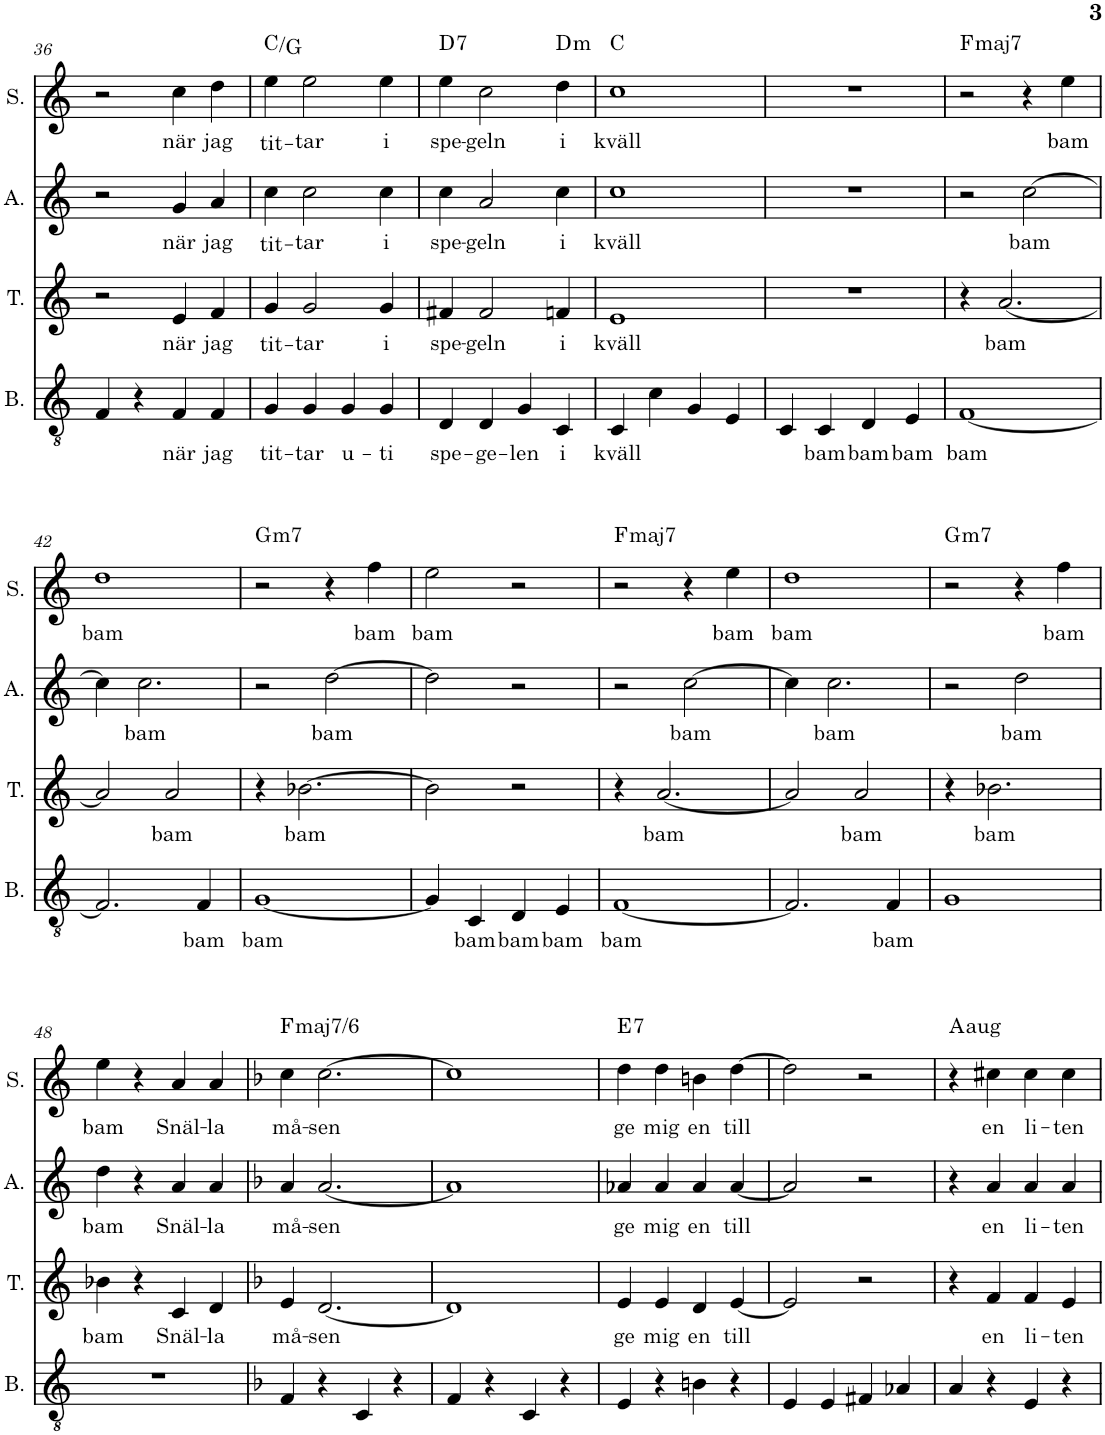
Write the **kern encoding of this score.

**kern	**text	**kern	**text	**kern	**text	**kern	**text	**harte
*part4	*part4	*part3	*part3	*part2	*part2	*part1	*part1	*part1
*staff4	*staff4	*staff3	*staff3	*staff2	*staff2	*staff1	*staff1	*
*I"Bass	*	*I"Tenor	*	*I"Alto	*	*I"Sopran	*	*
*I'B.	*	*I'T.	*	*I'A.	*	*I'S.	*	*
!!LO:PB:g=z
*clefGv2	*	*clefG2	*	*clefG2	*	*clefG2	*	*
*k[]	*	*k[]	*	*k[]	*	*k[]	*	*
*M4/4	*	*M4/4	*	*M4/4	*	*M4/4	*	*
=36	=36	=36	=36	=36	=36	=36	=36	=36
4F/	.	2r	.	2r	.	2r	.	.
4r	.	.	.	.	.	.	.	.
!	!LO:LY:b	!	!LO:LY:b	!	!LO:LY:b	!	!LO:LY:b	!
4F/	när	4e/	när	4g/	när	4cc\	när	.
!	!LO:LY:b	!	!LO:LY:b	!	!LO:LY:b	!	!LO:LY:b	!
4F/	jag	4f/	jag	4a/	jag	4dd\	jag	.
=37	=37	=37	=37	=37	=37	=37	=37	=37
!	!LO:LY:b	!	!LO:LY:b	!	!LO:LY:b	!	!LO:LY:b	!
4G/	tit-	4g/	tit-	4cc\	tit-	4ee\	tit-	C:maj/5
!	!LO:LY:b	!	!LO:LY:b	!	!LO:LY:b	!	!LO:LY:b	!
4G/	-tar	2g/	-tar	2cc\	-tar	2ee\	-tar	.
!	!LO:LY:b	!	!	!	!	!	!	!
4G/	u-	.	.	.	.	.	.	.
!	!LO:LY:b	!	!LO:LY:b	!	!LO:LY:b	!	!LO:LY:b	!
4G/	-ti	4g/	i	4cc\	i	4ee\	i	.
=38	=38	=38	=38	=38	=38	=38	=38	=38
!	!LO:LY:b	!	!LO:LY:b	!	!LO:LY:b	!	!LO:LY:b	!LO:H:kt=7
4D/	spe-	4f#X/	spe-	4cc\	spe-	4ee\	spe-	D:7
!	!LO:LY:b	!	!LO:LY:b	!	!LO:LY:b	!	!LO:LY:b	!
4D/	-ge-	2f#/	-geln	2a/	-geln	2cc\	-geln	.
!	!LO:LY:b	!	!	!	!	!	!	!
4G/	-len	.	.	.	.	.	.	.
!	!LO:LY:b	!	!LO:LY:b	!	!LO:LY:b	!	!LO:LY:b	!LO:H:kt=m
4C/	i	4fn/	i	4cc\	i	4dd\	i	D:min
=39	=39	=39	=39	=39	=39	=39	=39	=39
!	!LO:LY:b	!	!LO:LY:b	!	!LO:LY:b	!	!LO:LY:b	!
4C/	kväll	1e	kväll	1cc	kväll	1cc	kväll	C:maj
4c\	.	.	.	.	.	.	.	.
4G/	.	.	.	.	.	.	.	.
4E/	.	.	.	.	.	.	.	.
=40	=40	=40	=40	=40	=40	=40	=40	=40
4C/	.	1r	.	1r	.	1r	.	.
!	!LO:LY:b	!	!	!	!	!	!	!
4C/	bam	.	.	.	.	.	.	.
!	!LO:LY:b	!	!	!	!	!	!	!
4D/	bam	.	.	.	.	.	.	.
!	!LO:LY:b	!	!	!	!	!	!	!
4E/	bam	.	.	.	.	.	.	.
=41	=41	=41	=41	=41	=41	=41	=41	=41
!	!LO:LY:b	!	!	!	!	!	!	!LO:H:kt=maj7
[1F	bam	4r	.	2r	.	2r	.	F:maj7
!	!	!	!LO:LY:b	!	!	!	!	!
.	.	[2.a/	bam	.	.	.	.	.
!	!	!	!	!	!LO:LY:b	!	!	!
.	.	.	.	[2cc\	bam	4r	.	.
!	!	!	!	!	!	!	!LO:LY:b	!
.	.	.	.	.	.	4ee\	bam	.
!!LO:LB:g=z
=42	=42	=42	=42	=42	=42	=42	=42	=42
!	!	!	!	!	!	!	!LO:LY:b	!
2.F/]	.	2a/]	.	4cc\]	.	1dd	bam	.
!	!	!	!	!	!LO:LY:b	!	!	!
.	.	.	.	2.cc\	bam	.	.	.
!	!	!	!LO:LY:b	!	!	!	!	!
.	.	2a/	bam	.	.	.	.	.
!	!LO:LY:b	!	!	!	!	!	!	!
4F/	bam	.	.	.	.	.	.	.
=43	=43	=43	=43	=43	=43	=43	=43	=43
!	!LO:LY:b	!	!	!	!	!	!	!LO:H:kt=m7
[1G	bam	4r	.	2r	.	2r	.	G:min7
!	!	!	!LO:LY:b	!	!	!	!	!
.	.	[2.b-X\	bam	.	.	.	.	.
!	!	!	!	!	!LO:LY:b	!	!	!
.	.	.	.	[2dd\	bam	4r	.	.
!	!	!	!	!	!	!	!LO:LY:b	!
.	.	.	.	.	.	4ff\	bam	.
=44	=44	=44	=44	=44	=44	=44	=44	=44
!	!	!	!	!	!	!	!LO:LY:b	!
4G/]	.	2b-\]	.	2dd\]	.	2ee\	bam	.
!	!LO:LY:b	!	!	!	!	!	!	!
4C/	bam	.	.	.	.	.	.	.
!	!LO:LY:b	!	!	!	!	!	!	!
4D/	bam	2r	.	2r	.	2r	.	.
!	!LO:LY:b	!	!	!	!	!	!	!
4E/	bam	.	.	.	.	.	.	.
=45	=45	=45	=45	=45	=45	=45	=45	=45
!	!LO:LY:b	!	!	!	!	!	!	!LO:H:kt=maj7
[1F	bam	4r	.	2r	.	2r	.	F:maj7
!	!	!	!LO:LY:b	!	!	!	!	!
.	.	[2.a/	bam	.	.	.	.	.
!	!	!	!	!	!LO:LY:b	!	!	!
.	.	.	.	[2cc\	bam	4r	.	.
!	!	!	!	!	!	!	!LO:LY:b	!
.	.	.	.	.	.	4ee\	bam	.
=46	=46	=46	=46	=46	=46	=46	=46	=46
!	!	!	!	!	!	!	!LO:LY:b	!
2.F/]	.	2a/]	.	4cc\]	.	1dd	bam	.
!	!	!	!	!	!LO:LY:b	!	!	!
.	.	.	.	2.cc\	bam	.	.	.
!	!	!	!LO:LY:b	!	!	!	!	!
.	.	2a/	bam	.	.	.	.	.
!	!LO:LY:b	!	!	!	!	!	!	!
4F/	bam	.	.	.	.	.	.	.
=47	=47	=47	=47	=47	=47	=47	=47	=47
!	!	!	!	!	!	!	!	!LO:H:kt=m7
1G	.	4r	.	2r	.	2r	.	G:min7
!	!	!	!LO:LY:b	!	!	!	!	!
.	.	2.b-X\	bam	.	.	.	.	.
!	!	!	!	!	!LO:LY:b	!	!	!
.	.	.	.	2dd\	bam	4r	.	.
!	!	!	!	!	!	!	!LO:LY:b	!
.	.	.	.	.	.	4ff\	bam	.
!!LO:LB:g=z
=48	=48	=48	=48	=48	=48	=48	=48	=48
!	!	!	!LO:LY:b	!	!LO:LY:b	!	!LO:LY:b	!
1r	.	4b-X\	bam	4dd\	bam	4ee\	bam	.
.	.	4r	.	4r	.	4r	.	.
!	!	!	!LO:LY:b	!	!LO:LY:b	!	!LO:LY:b	!
.	.	4c/	Snäl-	4a/	Snäl-	4a/	Snäl-	.
!	!	!	!LO:LY:b	!	!LO:LY:b	!	!LO:LY:b	!
.	.	4d/	-la	4a/	-la	4a/	-la	.
=49	=49	=49	=49	=49	=49	=49	=49	=49
*k[b-]	*	*k[b-]	*	*k[b-]	*	*k[b-]	*	*
!	!	!	!LO:LY:b	!	!LO:LY:b	!	!LO:LY:b	!LO:H:kt=maj7/6
4F/	.	4e/	må-	4a/	må-	4cc\	må-	F:maj
!	!	!	!LO:LY:b	!	!LO:LY:b	!	!LO:LY:b	!
4r	.	[2.d/	-sen	[2.a/	-sen	[2.cc\	-sen	.
4C/	.	.	.	.	.	.	.	.
4r	.	.	.	.	.	.	.	.
=50	=50	=50	=50	=50	=50	=50	=50	=50
4F/	.	1d]	.	1a]	.	1cc]	.	.
4r	.	.	.	.	.	.	.	.
4C/	.	.	.	.	.	.	.	.
4r	.	.	.	.	.	.	.	.
=51	=51	=51	=51	=51	=51	=51	=51	=51
!	!	!	!LO:LY:b	!	!LO:LY:b	!	!LO:LY:b	!LO:H:kt=7
4E/	.	4e/	ge	4a-X/	ge	4dd\	ge	E:7
!	!	!	!LO:LY:b	!	!LO:LY:b	!	!LO:LY:b	!
4r	.	4e/	mig	4a-/	mig	4dd\	mig	.
!	!	!	!LO:LY:b	!	!LO:LY:b	!	!LO:LY:b	!
4Bn\	.	4d/	en	4a-/	en	4bn\	en	.
!	!	!	!LO:LY:b	!	!LO:LY:b	!	!LO:LY:b	!
4r	.	[4e/	till	[4a-/	till	[4dd\	till	.
=52	=52	=52	=52	=52	=52	=52	=52	=52
4E/	.	2e/]	.	2a-/]	.	2dd\]	.	.
4E/	.	.	.	.	.	.	.	.
4F#X/	.	2r	.	2r	.	2r	.	.
4A-X/	.	.	.	.	.	.	.	.
=53	=53	=53	=53	=53	=53	=53	=53	=53
!	!	!	!	!	!	!	!	!LO:H:kt=aug
4A/	.	4r	.	4r	.	4r	.	A:aug
!	!	!	!LO:LY:b	!	!LO:LY:b	!	!LO:LY:b	!
4r	.	4f/	en	4a/	en	4cc#X\	en	.
!	!	!	!LO:LY:b	!	!LO:LY:b	!	!LO:LY:b	!
4E/	.	4f/	li-	4a/	li-	4cc#\	li-	.
!	!	!	!LO:LY:b	!	!LO:LY:b	!	!LO:LY:b	!
4r	.	4e/	-ten	4a/	-ten	4cc#\	-ten	.
=	=	=	=	=	=	=	=	=
*-	*-	*-	*-	*-	*-	*-	*-	*-
